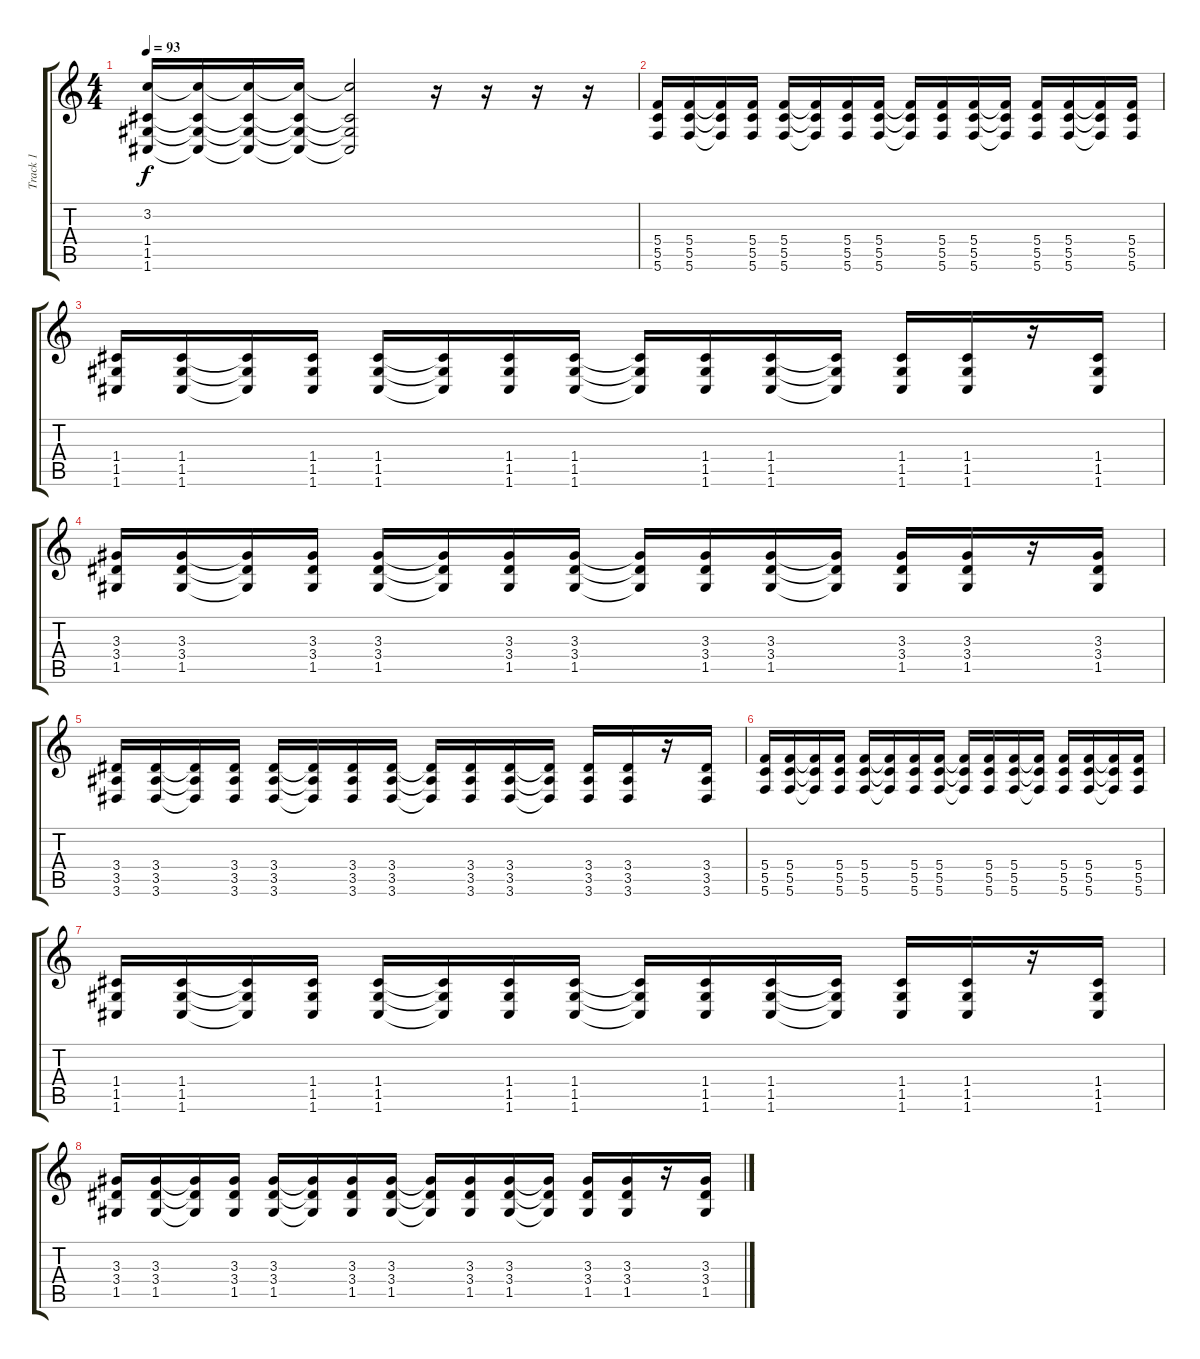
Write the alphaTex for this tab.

\track ("Track 1" "Track 1") {instrument overdrivenguitar}
\staff {score tabs}
\tuning (D4 A3 F3 C3 G2 C2) {hide}
\ts (4 4)
\tempo 93
\clef g2
\ks c
(3.2{t} 1.4{t} 1.5{t} 1.6{t}).16{dy f} (3.2{t} 1.4{t} 1.5{t} 1.6{t}).16 (3.2{t} 1.4{t} 1.5{t} 1.6{t}).16 (3.2{t} 1.4{t} 1.5{t} 1.6{t}).16 (3.2{t} 1.4{t} 1.5{t} 1.6{t}).2 r.16 r.16 r.16 r.16 |
(5.4 5.5 5.6).16 (5.4 5.5 5.6).16 (5.4{t} 5.5{t} 5.6{t}).16 (5.4 5.5 5.6).16 (5.4 5.5 5.6).16 (5.4{t} 5.5{t} 5.6{t}).16 (5.4 5.5 5.6).16 (5.4 5.5 5.6).16 (5.4{t} 5.5{t} 5.6{t}).16 (5.4 5.5 5.6).16 (5.4 5.5 5.6).16 (5.4{t} 5.5{t} 5.6{t}).16 (5.4 5.5 5.6).16 (5.4 5.5 5.6).16 (5.4{t} 5.5{t} 5.6{t}).16 (5.4 5.5 5.6).16 |
(1.4 1.5 1.6).16 (1.4 1.5 1.6).16 (1.4{t} 1.5{t} 1.6{t}).16 (1.4 1.5 1.6).16 (1.4 1.5 1.6).16 (1.4{t} 1.5{t} 1.6{t}).16 (1.4 1.5 1.6).16 (1.4 1.5 1.6).16 (1.4{t} 1.5{t} 1.6{t}).16 (1.4 1.5 1.6).16 (1.4 1.5 1.6).16 (1.4{t} 1.5{t} 1.6{t}).16 (1.4 1.5 1.6).16 (1.4 1.5 1.6).16 r.16 (1.4 1.5 1.6).16 |
(3.3 3.4 1.5).16 (3.3 3.4 1.5).16 (3.3{t} 3.4{t} 1.5{t}).16 (3.3 3.4 1.5).16 (3.3 3.4 1.5).16 (3.3{t} 3.4{t} 1.5{t}).16 (3.3 3.4 1.5).16 (3.3 3.4 1.5).16 (3.3{t} 3.4{t} 1.5{t}).16 (3.3 3.4 1.5).16 (3.3 3.4 1.5).16 (3.3{t} 3.4{t} 1.5{t}).16 (3.3 3.4 1.5).16 (3.3 3.4 1.5).16 r.16 (3.3 3.4 1.5).16 |
(3.4 3.5 3.6).16 (3.4 3.5 3.6).16 (3.4{t} 3.5{t} 3.6{t}).16 (3.4 3.5 3.6).16 (3.4 3.5 3.6).16 (3.4{t} 3.5{t} 3.6{t}).16 (3.4 3.5 3.6).16 (3.4 3.5 3.6).16 (3.4{t} 3.5{t} 3.6{t}).16 (3.4 3.5 3.6).16 (3.4 3.5 3.6).16 (3.4{t} 3.5{t} 3.6{t}).16 (3.4 3.5 3.6).16 (3.4 3.5 3.6).16 r.16 (3.4 3.5 3.6).16 |
(5.4 5.5 5.6).16 (5.4 5.5 5.6).16 (5.4{t} 5.5{t} 5.6{t}).16 (5.4 5.5 5.6).16 (5.4 5.5 5.6).16 (5.4{t} 5.5{t} 5.6{t}).16 (5.4 5.5 5.6).16 (5.4 5.5 5.6).16 (5.4{t} 5.5{t} 5.6{t}).16 (5.4 5.5 5.6).16 (5.4 5.5 5.6).16 (5.4{t} 5.5{t} 5.6{t}).16 (5.4 5.5 5.6).16 (5.4 5.5 5.6).16 (5.4{t} 5.5{t} 5.6{t}).16 (5.4 5.5 5.6).16 |
(1.4 1.5 1.6).16 (1.4 1.5 1.6).16 (1.4{t} 1.5{t} 1.6{t}).16 (1.4 1.5 1.6).16 (1.4 1.5 1.6).16 (1.4{t} 1.5{t} 1.6{t}).16 (1.4 1.5 1.6).16 (1.4 1.5 1.6).16 (1.4{t} 1.5{t} 1.6{t}).16 (1.4 1.5 1.6).16 (1.4 1.5 1.6).16 (1.4{t} 1.5{t} 1.6{t}).16 (1.4 1.5 1.6).16 (1.4 1.5 1.6).16 r.16 (1.4 1.5 1.6).16 |
(3.3 3.4 1.5).16 (3.3 3.4 1.5).16 (3.3{t} 3.4{t} 1.5{t}).16 (3.3 3.4 1.5).16 (3.3 3.4 1.5).16 (3.3{t} 3.4{t} 1.5{t}).16 (3.3 3.4 1.5).16 (3.3 3.4 1.5).16 (3.3{t} 3.4{t} 1.5{t}).16 (3.3 3.4 1.5).16 (3.3 3.4 1.5).16 (3.3{t} 3.4{t} 1.5{t}).16 (3.3 3.4 1.5).16 (3.3 3.4 1.5).16 r.16 (3.3 3.4 1.5).16
